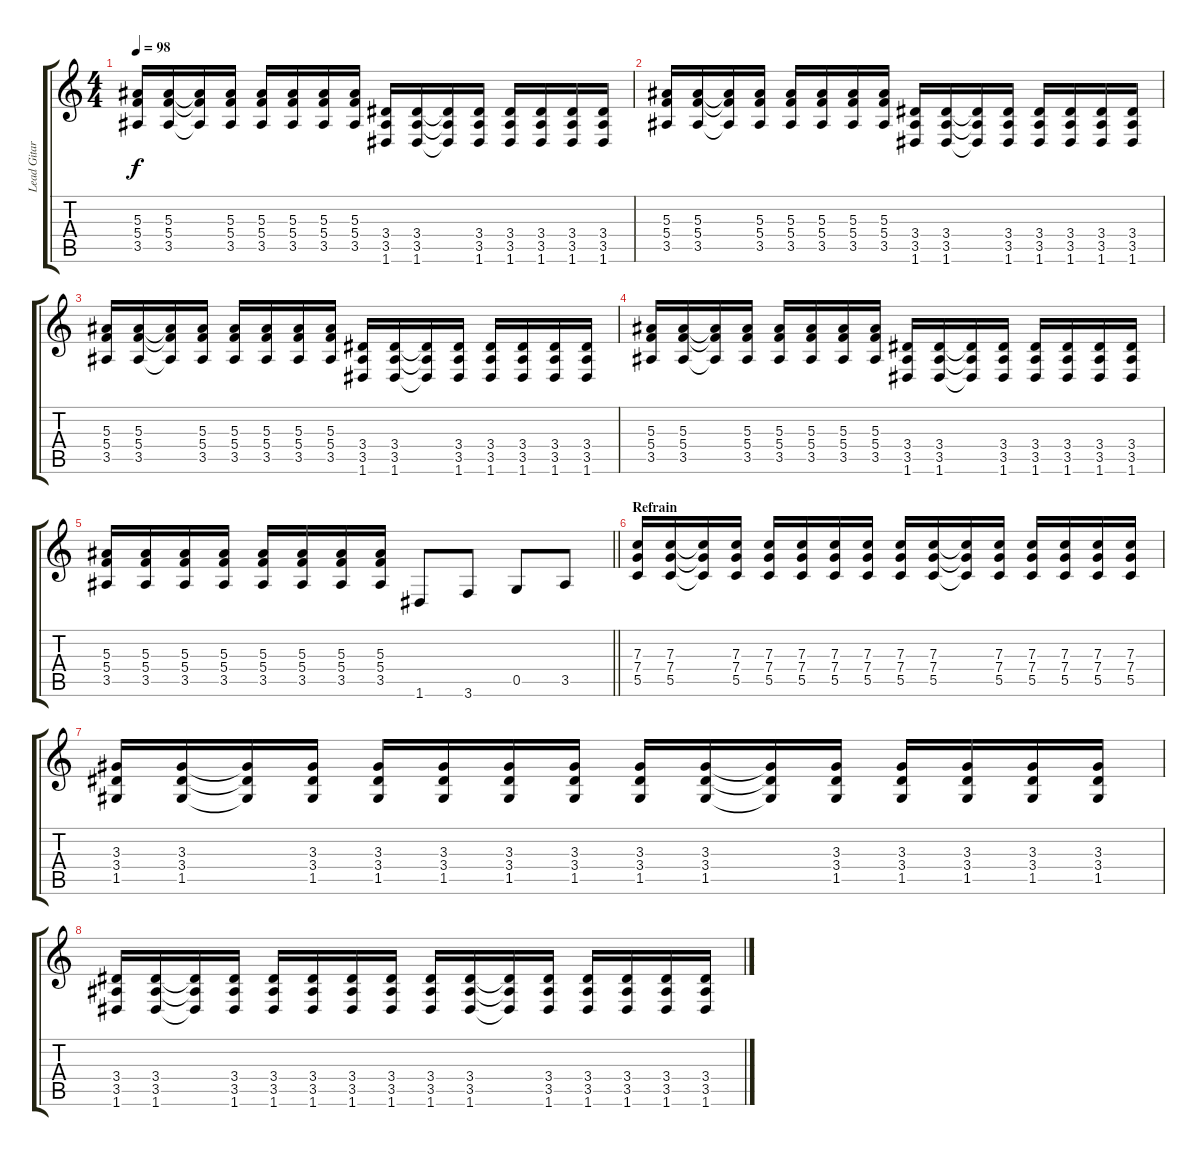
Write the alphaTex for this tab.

\track ("Lead Gitarre" "Lead Gitar") {instrument overdrivenguitar}
\staff {score tabs}
\tuning (D4 A3 F3 C3 G2 D2) {hide}
\ts (4 4)
\tempo 98
\clef g2
\ks c
(5.3 5.4 3.5).16{dy f} (5.3 5.4 3.5).16 (5.3{t} 5.4{t} 3.5{t}).16 (5.3 5.4 3.5).16 (5.3 5.4 3.5).16 (5.3 5.4 3.5).16 (5.3 5.4 3.5).16 (5.3 5.4 3.5).16 (3.4 3.5 1.6).16 (3.4 3.5 1.6).16 (3.4{t} 3.5{t} 1.6{t}).16 (3.4 3.5 1.6).16 (3.4 3.5 1.6).16 (3.4 3.5 1.6).16 (3.4 3.5 1.6).16 (3.4 3.5 1.6).16 |
(5.3 5.4 3.5).16 (5.3 5.4 3.5).16 (5.3{t} 5.4{t} 3.5{t}).16 (5.3 5.4 3.5).16 (5.3 5.4 3.5).16 (5.3 5.4 3.5).16 (5.3 5.4 3.5).16 (5.3 5.4 3.5).16 (3.4 3.5 1.6).16 (3.4 3.5 1.6).16 (3.4{t} 3.5{t} 1.6{t}).16 (3.4 3.5 1.6).16 (3.4 3.5 1.6).16 (3.4 3.5 1.6).16 (3.4 3.5 1.6).16 (3.4 3.5 1.6).16 |
(5.3 5.4 3.5).16 (5.3 5.4 3.5).16 (5.3{t} 5.4{t} 3.5{t}).16 (5.3 5.4 3.5).16 (5.3 5.4 3.5).16 (5.3 5.4 3.5).16 (5.3 5.4 3.5).16 (5.3 5.4 3.5).16 (3.4 3.5 1.6).16 (3.4 3.5 1.6).16 (3.4{t} 3.5{t} 1.6{t}).16 (3.4 3.5 1.6).16 (3.4 3.5 1.6).16 (3.4 3.5 1.6).16 (3.4 3.5 1.6).16 (3.4 3.5 1.6).16 |
(5.3 5.4 3.5).16 (5.3 5.4 3.5).16 (5.3{t} 5.4{t} 3.5{t}).16 (5.3 5.4 3.5).16 (5.3 5.4 3.5).16 (5.3 5.4 3.5).16 (5.3 5.4 3.5).16 (5.3 5.4 3.5).16 (3.4 3.5 1.6).16 (3.4 3.5 1.6).16 (3.4{t} 3.5{t} 1.6{t}).16 (3.4 3.5 1.6).16 (3.4 3.5 1.6).16 (3.4 3.5 1.6).16 (3.4 3.5 1.6).16 (3.4 3.5 1.6).16 |
\barLineRight lightlight
(5.3 5.4 3.5).16 (5.3 5.4 3.5).16 (5.3 5.4 3.5).16 (5.3 5.4 3.5).16 (5.3 5.4 3.5).16 (5.3 5.4 3.5).16 (5.3 5.4 3.5).16 (5.3 5.4 3.5).16 1.6.8 3.6.8 0.5.8 3.5.8 |
\section ("" "Refrain")
(7.3 7.4 5.5).16 (7.3 7.4 5.5).16 (7.3{t} 7.4{t} 5.5{t}).16 (7.3 7.4 5.5).16 (7.3 7.4 5.5).16 (7.3 7.4 5.5).16 (7.3 7.4 5.5).16 (7.3 7.4 5.5).16 (7.3 7.4 5.5).16 (7.3 7.4 5.5).16 (7.3{t} 7.4{t} 5.5{t}).16 (7.3 7.4 5.5).16 (7.3 7.4 5.5).16 (7.3 7.4 5.5).16 (7.3 7.4 5.5).16 (7.3 7.4 5.5).16 |
(3.3 3.4 1.5).16 (3.3 3.4 1.5).16 (3.3{t} 3.4{t} 1.5{t}).16 (3.3 3.4 1.5).16 (3.3 3.4 1.5).16 (3.3 3.4 1.5).16 (3.3 3.4 1.5).16 (3.3 3.4 1.5).16 (3.3 3.4 1.5).16 (3.3 3.4 1.5).16 (3.3{t} 3.4{t} 1.5{t}).16 (3.3 3.4 1.5).16 (3.3 3.4 1.5).16 (3.3 3.4 1.5).16 (3.3 3.4 1.5).16 (3.3 3.4 1.5).16 |
(3.4 3.5 1.6).16 (3.4 3.5 1.6).16 (3.4{t} 3.5{t} 1.6{t}).16 (3.4 3.5 1.6).16 (3.4 3.5 1.6).16 (3.4 3.5 1.6).16 (3.4 3.5 1.6).16 (3.4 3.5 1.6).16 (3.4 3.5 1.6).16 (3.4 3.5 1.6).16 (3.4{t} 3.5{t} 1.6{t}).16 (3.4 3.5 1.6).16 (3.4 3.5 1.6).16 (3.4 3.5 1.6).16 (3.4 3.5 1.6).16 (3.4 3.5 1.6).16
